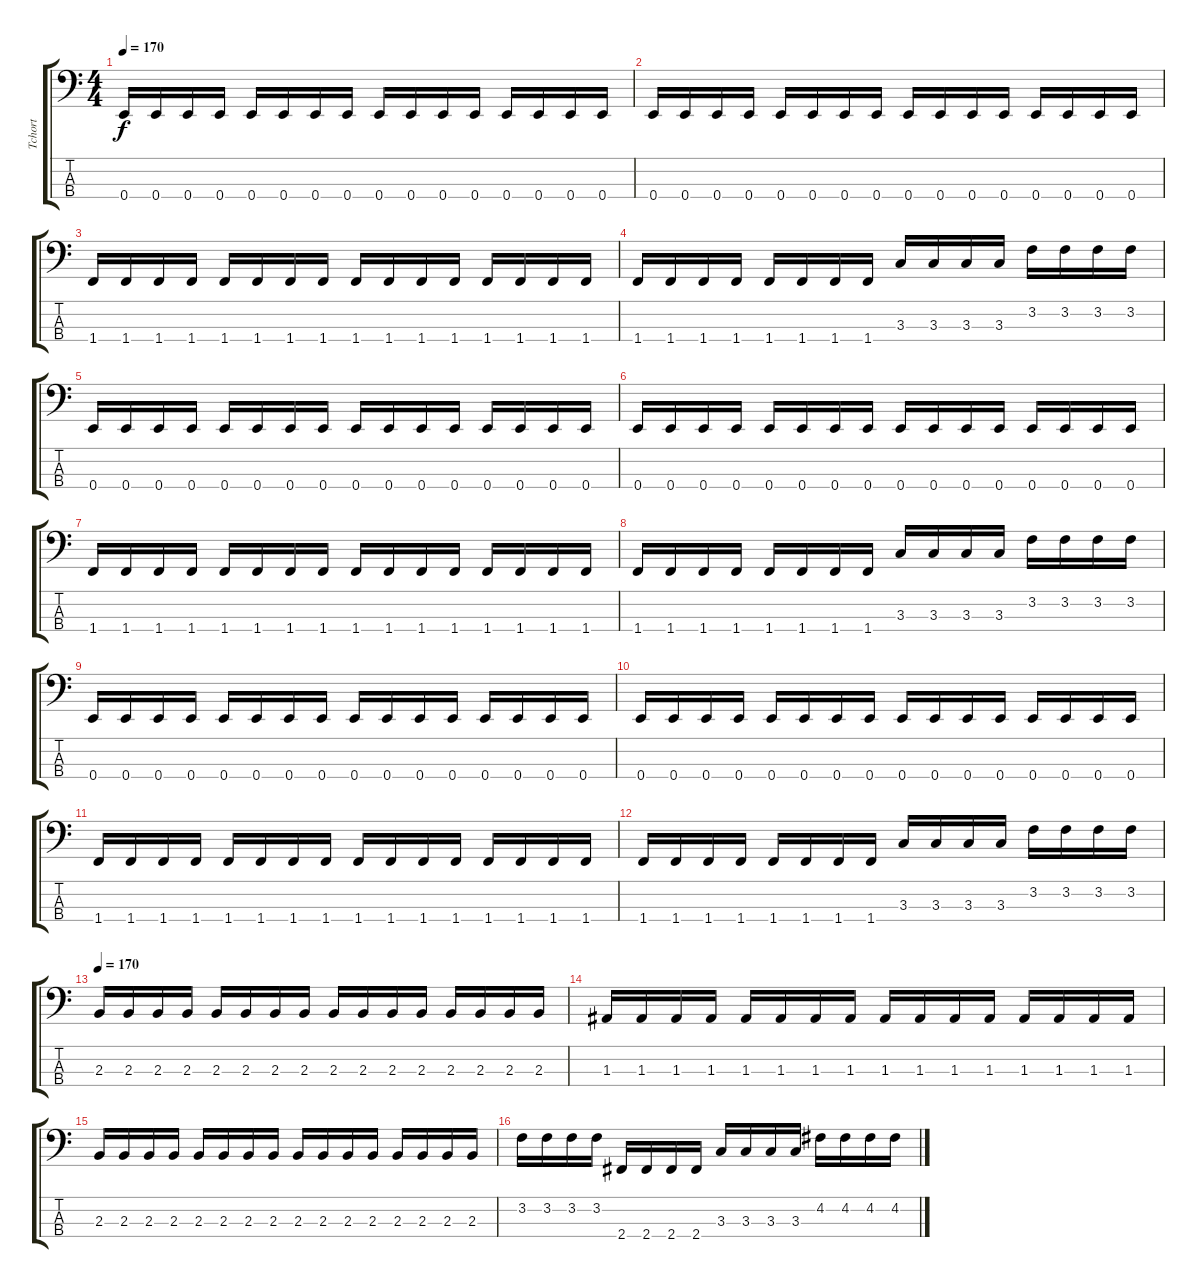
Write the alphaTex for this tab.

\track ("Tchort" "Tchort") {instrument electricbasspick}
\staff {score tabs}
\tuning (G2 D2 A1 E1) {hide}
\ts (4 4)
\tempo 170
\clef f4
\ks c
0.4.16{dy f} 0.4.16 0.4.16 0.4.16 0.4.16 0.4.16 0.4.16 0.4.16 0.4.16 0.4.16 0.4.16 0.4.16 0.4.16 0.4.16 0.4.16 0.4.16 |
0.4.16 0.4.16 0.4.16 0.4.16 0.4.16 0.4.16 0.4.16 0.4.16 0.4.16 0.4.16 0.4.16 0.4.16 0.4.16 0.4.16 0.4.16 0.4.16 |
1.4.16 1.4.16 1.4.16 1.4.16 1.4.16 1.4.16 1.4.16 1.4.16 1.4.16 1.4.16 1.4.16 1.4.16 1.4.16 1.4.16 1.4.16 1.4.16 |
1.4.16 1.4.16 1.4.16 1.4.16 1.4.16 1.4.16 1.4.16 1.4.16 3.3.16 3.3.16 3.3.16 3.3.16 3.2.16 3.2.16 3.2.16 3.2.16 |
0.4.16 0.4.16 0.4.16 0.4.16 0.4.16 0.4.16 0.4.16 0.4.16 0.4.16 0.4.16 0.4.16 0.4.16 0.4.16 0.4.16 0.4.16 0.4.16 |
0.4.16 0.4.16 0.4.16 0.4.16 0.4.16 0.4.16 0.4.16 0.4.16 0.4.16 0.4.16 0.4.16 0.4.16 0.4.16 0.4.16 0.4.16 0.4.16 |
1.4.16 1.4.16 1.4.16 1.4.16 1.4.16 1.4.16 1.4.16 1.4.16 1.4.16 1.4.16 1.4.16 1.4.16 1.4.16 1.4.16 1.4.16 1.4.16 |
1.4.16 1.4.16 1.4.16 1.4.16 1.4.16 1.4.16 1.4.16 1.4.16 3.3.16 3.3.16 3.3.16 3.3.16 3.2.16 3.2.16 3.2.16 3.2.16 |
0.4.16 0.4.16 0.4.16 0.4.16 0.4.16 0.4.16 0.4.16 0.4.16 0.4.16 0.4.16 0.4.16 0.4.16 0.4.16 0.4.16 0.4.16 0.4.16 |
0.4.16 0.4.16 0.4.16 0.4.16 0.4.16 0.4.16 0.4.16 0.4.16 0.4.16 0.4.16 0.4.16 0.4.16 0.4.16 0.4.16 0.4.16 0.4.16 |
1.4.16 1.4.16 1.4.16 1.4.16 1.4.16 1.4.16 1.4.16 1.4.16 1.4.16 1.4.16 1.4.16 1.4.16 1.4.16 1.4.16 1.4.16 1.4.16 |
1.4.16 1.4.16 1.4.16 1.4.16 1.4.16 1.4.16 1.4.16 1.4.16 3.3.16 3.3.16 3.3.16 3.3.16 3.2.16 3.2.16 3.2.16 3.2.16 |
\tempo 170
2.3.16 2.3.16 2.3.16 2.3.16 2.3.16 2.3.16 2.3.16 2.3.16 2.3.16 2.3.16 2.3.16 2.3.16 2.3.16 2.3.16 2.3.16 2.3.16 |
1.3.16 1.3.16 1.3.16 1.3.16 1.3.16 1.3.16 1.3.16 1.3.16 1.3.16 1.3.16 1.3.16 1.3.16 1.3.16 1.3.16 1.3.16 1.3.16 |
2.3.16 2.3.16 2.3.16 2.3.16 2.3.16 2.3.16 2.3.16 2.3.16 2.3.16 2.3.16 2.3.16 2.3.16 2.3.16 2.3.16 2.3.16 2.3.16 |
3.2.16 3.2.16 3.2.16 3.2.16 2.4.16 2.4.16 2.4.16 2.4.16 3.3.16 3.3.16 3.3.16 3.3.16 4.2.16 4.2.16 4.2.16 4.2.16
